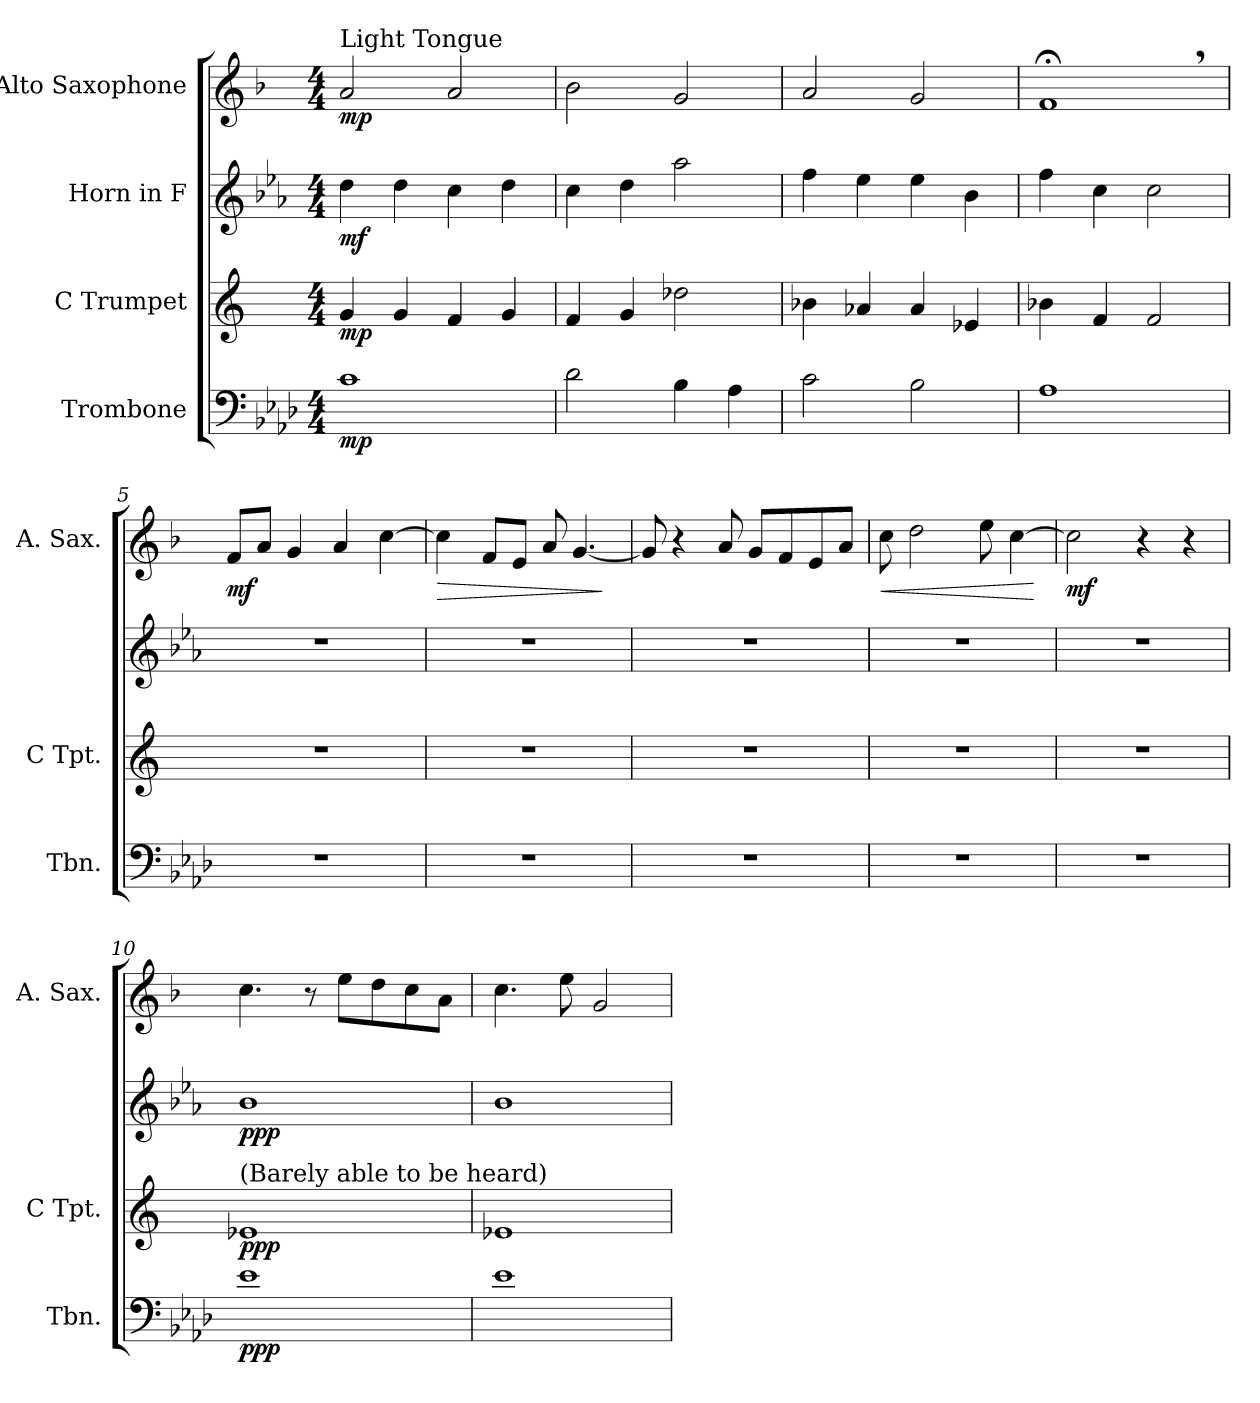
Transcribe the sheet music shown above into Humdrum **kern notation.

**kern	**dynam	**kern	**dynam	**kern	**dynam	**kern	**dynam
*part4	*part4	*part3	*part3	*part2	*part2	*part1	*part1
*staff4	*staff4	*staff3	*staff3	*staff2	*staff2	*staff1	*staff1
*I"Trombone	*	*I"C Trumpet	*	*I"Horn in F	*	*I"Alto Saxophone	*
*I'Tbn.	*	*I'C Tpt.	*	*	*	*I'A. Sax.	*
*clefF4	*	*clefG2	*	*clefG2	*	*clefG2	*
*	*	*	*	*ITrd4c7	*	*ITrd5c9	*
*k[b-e-a-d-]	*	*k[]	*	*k[b-e-a-d-]	*	*k[b-e-a-d-]	*
*M4/4	*	*M4/4	*	*M4/4	*	*M4/4	*
*MM75	*	*MM75	*	*MM75	*	*MM75	*
=1	=1	=1	=1	=1	=1	=1	=1
!	!	!	!	!	!	!LO:TX:a:t=Light Tongue	!
!	!LO:DY:b	!	!LO:DY:b	!	!LO:DY:b	!	!LO:DY:b
1c	mp	4g/	mp	4g\	mf	2c/	mp
.	.	4g/	.	4g\	.	.	.
.	.	4f/	.	4f\	.	2c/	.
.	.	4g/	.	4g\	.	.	.
=2	=2	=2	=2	=2	=2	=2	=2
2d-\	.	4f/	.	4f\	.	2d-\	.
.	.	4g/	.	4g\	.	.	.
4B-\	.	2dd-X\	.	2dd-\	.	2B-/	.
4A-\	.	.	.	.	.	.	.
=3	=3	=3	=3	=3	=3	=3	=3
2c\	.	4b-X\	.	4b-\	.	2c/	.
.	.	4a-X/	.	4a-\	.	.	.
2B-\	.	4a-/	.	4a-\	.	2B-/	.
.	.	4e-X/	.	4e-\	.	.	.
=4	=4	=4	=4	=4	=4	=4	=4
1A-	.	4b-X\	.	4b-\	.	1A-;<,	.
.	.	4f/	.	4f\	.	.	.
.	.	2f/	.	2f\	.	.	.
!!LO:LB:g=z
=5	=5	=5	=5	=5	=5	=5	=5
!	!	!	!	!	!	!	!LO:DY:b
1r	.	1r	.	1r	.	8A-/L	mf
.	.	.	.	.	.	8c/J	.
.	.	.	.	.	.	4B-/	.
.	.	.	.	.	.	4c/	.
.	.	.	.	.	.	[4e-\	.
=6	=6	=6	=6	=6	=6	=6	=6
!	!	!	!	!	!	!	!LO:HP:b
1r	.	1r	.	1r	.	4e-\]	>
.	.	.	.	.	.	8A-/L	.
.	.	.	.	.	.	8G/J	.
.	.	.	.	.	.	8c/	.
.	.	.	.	.	.	[4.B-/	.
.	.	.	.	.	.	.	]
=7	=7	=7	=7	=7	=7	=7	=7
1r	.	1r	.	1r	.	8B-/]	.
.	.	.	.	.	.	4r	.
.	.	.	.	.	.	8c/	.
.	.	.	.	.	.	8B-/L	.
.	.	.	.	.	.	8A-/	.
.	.	.	.	.	.	8G/	.
.	.	.	.	.	.	8c/J	.
=8	=8	=8	=8	=8	=8	=8	=8
!	!	!	!	!	!	!	!LO:HP:b
1r	.	1r	.	1r	.	8e-\	<
.	.	.	.	.	.	2f\	.
.	.	.	.	.	.	8g\	.
.	.	.	.	.	.	[4e-\	.
.	.	.	.	.	.	.	[
=9	=9	=9	=9	=9	=9	=9	=9
!	!	!	!	!	!	!	!LO:DY:b
1r	.	1r	.	1r	.	2e-\]	mf
.	.	.	.	.	.	4r	.
.	.	.	.	.	.	4r	.
=10	=10	=10	=10	=10	=10	=10	=10
!	!	!LO:TX:a:t=(Barely able to be heard)	!	!	!	!	!
!	!LO:DY:b	!	!LO:DY:b	!	!LO:DY:b	!	!
1e-	ppp	1e-X	ppp	1e-	ppp	4.e-\	.
.	.	.	.	.	.	8r	.
.	.	.	.	.	.	8g\L	.
.	.	.	.	.	.	8f\	.
.	.	.	.	.	.	8e-\	.
.	.	.	.	.	.	8c\J	.
!!LO:PB:g=z
=11	=11	=11	=11	=11	=11	=11	=11
1e-	.	1e-X	.	1e-	.	4.e-\	.
.	.	.	.	.	.	8g\	.
.	.	.	.	.	.	2B-/	.
=	=	=	=	=	=	=	=
*-	*-	*-	*-	*-	*-	*-	*-
